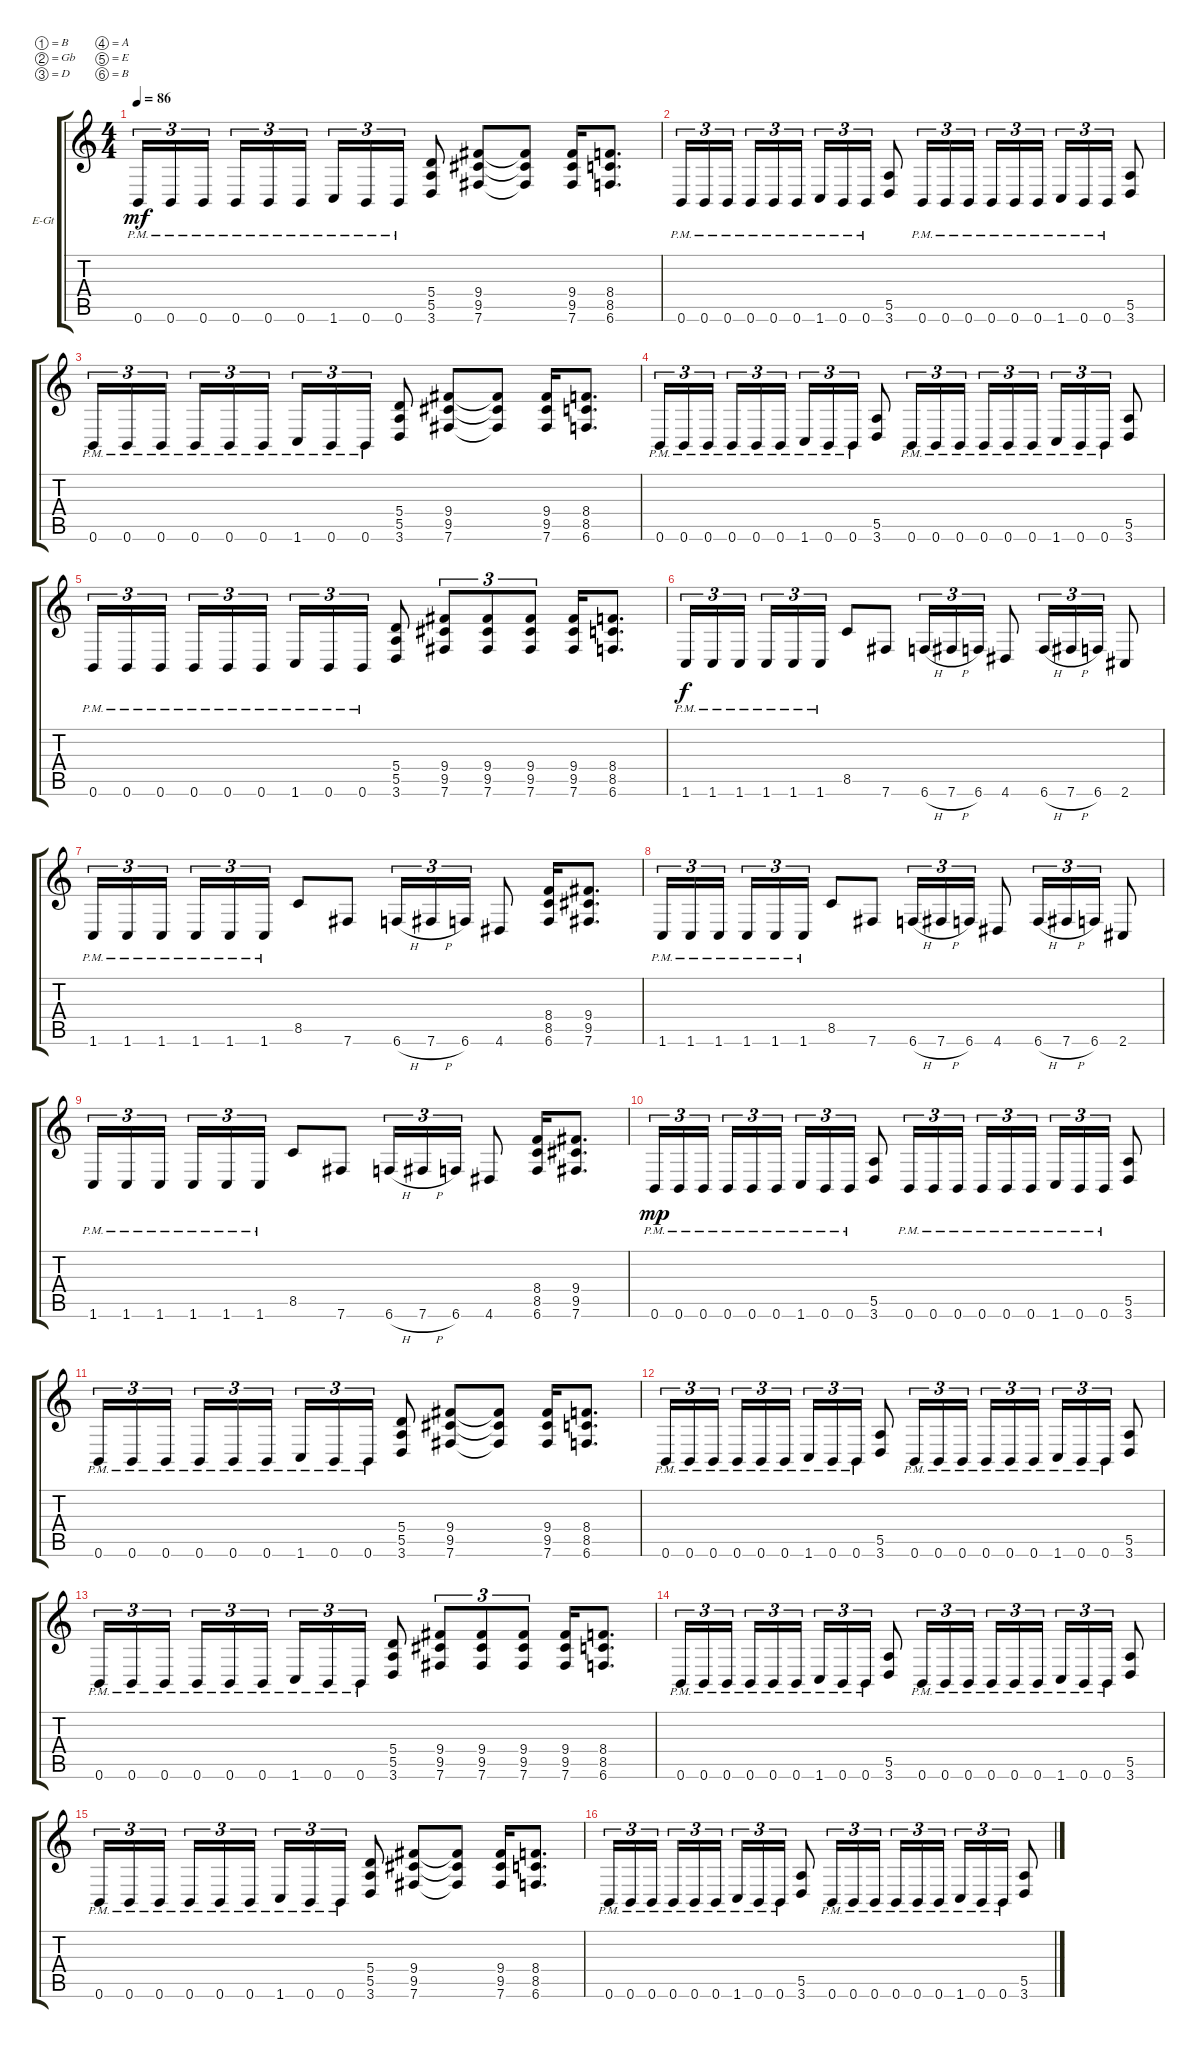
\bracketExtendMode groupsimilarinstruments
\firstSystemTrackNameOrientation horizontal
\otherSystemsTrackNameOrientation horizontal
\track ("Electric Guitar 2" "E-Gt") {instrument distortionguitar}
\staff {score tabs}
\tuning (B3 Gb3 D3 A2 E2 B1)
\ts (4 4)
\tempo 86
\clef g2
\ks c
0.6{pm}.16{tu (3 2) dy mf} 0.6{pm}.16{tu (3 2)} 0.6{pm}.16{tu (3 2)} 0.6{pm}.16{tu (3 2)} 0.6{pm}.16{tu (3 2)} 0.6{pm}.16{tu (3 2)} 1.6{pm}.16{tu (3 2)} 0.6{pm}.16{tu (3 2)} 0.6{pm}.16{tu (3 2)} (3.6 5.5 5.4).8 (7.6 9.5 9.4).8 (7.6{t} 9.5{t} 9.4{t}).8 (7.6 9.4 9.5).16 (6.6 8.4 8.5).8{d} |
0.6{pm}.16{tu (3 2)} 0.6{pm}.16{tu (3 2)} 0.6{pm}.16{tu (3 2)} 0.6{pm}.16{tu (3 2)} 0.6{pm}.16{tu (3 2)} 0.6{pm}.16{tu (3 2)} 1.6{pm}.16{tu (3 2)} 0.6{pm}.16{tu (3 2)} 0.6{pm}.16{tu (3 2)} (3.6 5.5).8 0.6{pm}.16{tu (3 2)} 0.6{pm}.16{tu (3 2)} 0.6{pm}.16{tu (3 2)} 0.6{pm}.16{tu (3 2)} 0.6{pm}.16{tu (3 2)} 0.6{pm}.16{tu (3 2)} 1.6{pm}.16{tu (3 2)} 0.6{pm}.16{tu (3 2)} 0.6{pm}.16{tu (3 2)} (3.6 5.5).8 |
0.6{pm}.16{tu (3 2)} 0.6{pm}.16{tu (3 2)} 0.6{pm}.16{tu (3 2)} 0.6{pm}.16{tu (3 2)} 0.6{pm}.16{tu (3 2)} 0.6{pm}.16{tu (3 2)} 1.6{pm}.16{tu (3 2)} 0.6{pm}.16{tu (3 2)} 0.6{pm}.16{tu (3 2)} (3.6 5.5 5.4).8 (7.6 9.5 9.4).8 (7.6{t} 9.5{t} 9.4{t}).8 (7.6 9.4 9.5).16 (6.6 8.4 8.5).8{d} |
0.6{pm}.16{tu (3 2)} 0.6{pm}.16{tu (3 2)} 0.6{pm}.16{tu (3 2)} 0.6{pm}.16{tu (3 2)} 0.6{pm}.16{tu (3 2)} 0.6{pm}.16{tu (3 2)} 1.6{pm}.16{tu (3 2)} 0.6{pm}.16{tu (3 2)} 0.6{pm}.16{tu (3 2)} (3.6 5.5).8 0.6{pm}.16{tu (3 2)} 0.6{pm}.16{tu (3 2)} 0.6{pm}.16{tu (3 2)} 0.6{pm}.16{tu (3 2)} 0.6{pm}.16{tu (3 2)} 0.6{pm}.16{tu (3 2)} 1.6{pm}.16{tu (3 2)} 0.6{pm}.16{tu (3 2)} 0.6{pm}.16{tu (3 2)} (3.6 5.5).8 |
0.6{pm}.16{tu (3 2)} 0.6{pm}.16{tu (3 2)} 0.6{pm}.16{tu (3 2)} 0.6{pm}.16{tu (3 2)} 0.6{pm}.16{tu (3 2)} 0.6{pm}.16{tu (3 2)} 1.6{pm}.16{tu (3 2)} 0.6{pm}.16{tu (3 2)} 0.6{pm}.16{tu (3 2)} (3.6 5.5 5.4).8 (7.6 9.5 9.4).8{tu (3 2)} (9.4 7.6 9.5).8{tu (3 2)} (7.6 9.5 9.4).8{tu (3 2)} (7.6 9.4 9.5).16 (6.6 8.4 8.5).8{d} |
1.6{pm}.16{tu (3 2) dy f} 1.6{pm}.16{tu (3 2)} 1.6{pm}.16{tu (3 2)} 1.6{pm}.16{tu (3 2)} 1.6{pm}.16{tu (3 2)} 1.6{pm}.16{tu (3 2)} 8.5.8 7.6.8 6.6{h}.16{tu (3 2)} 7.6{h}.16{tu (3 2)} 6.6.16{tu (3 2)} 4.6.8 6.6{h}.16{tu (3 2)} 7.6{h}.16{tu (3 2)} 6.6.16{tu (3 2)} 2.6.8 |
1.6{pm}.16{tu (3 2)} 1.6{pm}.16{tu (3 2)} 1.6{pm}.16{tu (3 2)} 1.6{pm}.16{tu (3 2)} 1.6{pm}.16{tu (3 2)} 1.6{pm}.16{tu (3 2)} 8.5.8 7.6.8 6.6{h}.16{tu (3 2)} 7.6{h}.16{tu (3 2)} 6.6.16{tu (3 2)} 4.6.8 (6.6 8.5 8.4).16 (7.6 9.4 9.5).8{d} |
1.6{pm}.16{tu (3 2)} 1.6{pm}.16{tu (3 2)} 1.6{pm}.16{tu (3 2)} 1.6{pm}.16{tu (3 2)} 1.6{pm}.16{tu (3 2)} 1.6{pm}.16{tu (3 2)} 8.5.8 7.6.8 6.6{h}.16{tu (3 2)} 7.6{h}.16{tu (3 2)} 6.6.16{tu (3 2)} 4.6.8 6.6{h}.16{tu (3 2)} 7.6{h}.16{tu (3 2)} 6.6.16{tu (3 2)} 2.6.8 |
1.6{pm}.16{tu (3 2)} 1.6{pm}.16{tu (3 2)} 1.6{pm}.16{tu (3 2)} 1.6{pm}.16{tu (3 2)} 1.6{pm}.16{tu (3 2)} 1.6{pm}.16{tu (3 2)} 8.5.8 7.6.8 6.6{h}.16{tu (3 2)} 7.6{h}.16{tu (3 2)} 6.6.16{tu (3 2)} 4.6.8 (6.6 8.5 8.4).16 (7.6 9.4 9.5).8{d} |
0.6{pm}.16{tu (3 2) dy mp} 0.6{pm}.16{tu (3 2)} 0.6{pm}.16{tu (3 2)} 0.6{pm}.16{tu (3 2)} 0.6{pm}.16{tu (3 2)} 0.6{pm}.16{tu (3 2)} 1.6{pm}.16{tu (3 2)} 0.6{pm}.16{tu (3 2)} 0.6{pm}.16{tu (3 2)} (3.6 5.5).8 0.6{pm}.16{tu (3 2)} 0.6{pm}.16{tu (3 2)} 0.6{pm}.16{tu (3 2)} 0.6{pm}.16{tu (3 2)} 0.6{pm}.16{tu (3 2)} 0.6{pm}.16{tu (3 2)} 1.6{pm}.16{tu (3 2)} 0.6{pm}.16{tu (3 2)} 0.6{pm}.16{tu (3 2)} (3.6 5.5).8 |
0.6{pm}.16{tu (3 2)} 0.6{pm}.16{tu (3 2)} 0.6{pm}.16{tu (3 2)} 0.6{pm}.16{tu (3 2)} 0.6{pm}.16{tu (3 2)} 0.6{pm}.16{tu (3 2)} 1.6{pm}.16{tu (3 2)} 0.6{pm}.16{tu (3 2)} 0.6{pm}.16{tu (3 2)} (3.6 5.5 5.4).8 (7.6 9.5 9.4).8 (7.6{t} 9.5{t} 9.4{t}).8 (7.6 9.4 9.5).16 (6.6 8.4 8.5).8{d} |
0.6{pm}.16{tu (3 2)} 0.6{pm}.16{tu (3 2)} 0.6{pm}.16{tu (3 2)} 0.6{pm}.16{tu (3 2)} 0.6{pm}.16{tu (3 2)} 0.6{pm}.16{tu (3 2)} 1.6{pm}.16{tu (3 2)} 0.6{pm}.16{tu (3 2)} 0.6{pm}.16{tu (3 2)} (3.6 5.5).8 0.6{pm}.16{tu (3 2)} 0.6{pm}.16{tu (3 2)} 0.6{pm}.16{tu (3 2)} 0.6{pm}.16{tu (3 2)} 0.6{pm}.16{tu (3 2)} 0.6{pm}.16{tu (3 2)} 1.6{pm}.16{tu (3 2)} 0.6{pm}.16{tu (3 2)} 0.6{pm}.16{tu (3 2)} (3.6 5.5).8 |
0.6{pm}.16{tu (3 2)} 0.6{pm}.16{tu (3 2)} 0.6{pm}.16{tu (3 2)} 0.6{pm}.16{tu (3 2)} 0.6{pm}.16{tu (3 2)} 0.6{pm}.16{tu (3 2)} 1.6{pm}.16{tu (3 2)} 0.6{pm}.16{tu (3 2)} 0.6{pm}.16{tu (3 2)} (3.6 5.5 5.4).8 (7.6 9.5 9.4).8{tu (3 2)} (9.4 7.6 9.5).8{tu (3 2)} (7.6 9.5 9.4).8{tu (3 2)} (7.6 9.4 9.5).16 (6.6 8.4 8.5).8{d} |
0.6{pm}.16{tu (3 2)} 0.6{pm}.16{tu (3 2)} 0.6{pm}.16{tu (3 2)} 0.6{pm}.16{tu (3 2)} 0.6{pm}.16{tu (3 2)} 0.6{pm}.16{tu (3 2)} 1.6{pm}.16{tu (3 2)} 0.6{pm}.16{tu (3 2)} 0.6{pm}.16{tu (3 2)} (3.6 5.5).8 0.6{pm}.16{tu (3 2)} 0.6{pm}.16{tu (3 2)} 0.6{pm}.16{tu (3 2)} 0.6{pm}.16{tu (3 2)} 0.6{pm}.16{tu (3 2)} 0.6{pm}.16{tu (3 2)} 1.6{pm}.16{tu (3 2)} 0.6{pm}.16{tu (3 2)} 0.6{pm}.16{tu (3 2)} (3.6 5.5).8 |
0.6{pm}.16{tu (3 2)} 0.6{pm}.16{tu (3 2)} 0.6{pm}.16{tu (3 2)} 0.6{pm}.16{tu (3 2)} 0.6{pm}.16{tu (3 2)} 0.6{pm}.16{tu (3 2)} 1.6{pm}.16{tu (3 2)} 0.6{pm}.16{tu (3 2)} 0.6{pm}.16{tu (3 2)} (3.6 5.5 5.4).8 (7.6 9.5 9.4).8 (7.6{t} 9.5{t} 9.4{t}).8 (7.6 9.4 9.5).16 (6.6 8.4 8.5).8{d} |
0.6{pm}.16{tu (3 2)} 0.6{pm}.16{tu (3 2)} 0.6{pm}.16{tu (3 2)} 0.6{pm}.16{tu (3 2)} 0.6{pm}.16{tu (3 2)} 0.6{pm}.16{tu (3 2)} 1.6{pm}.16{tu (3 2)} 0.6{pm}.16{tu (3 2)} 0.6{pm}.16{tu (3 2)} (3.6 5.5).8 0.6{pm}.16{tu (3 2)} 0.6{pm}.16{tu (3 2)} 0.6{pm}.16{tu (3 2)} 0.6{pm}.16{tu (3 2)} 0.6{pm}.16{tu (3 2)} 0.6{pm}.16{tu (3 2)} 1.6{pm}.16{tu (3 2)} 0.6{pm}.16{tu (3 2)} 0.6{pm}.16{tu (3 2)} (3.6 5.5).8
